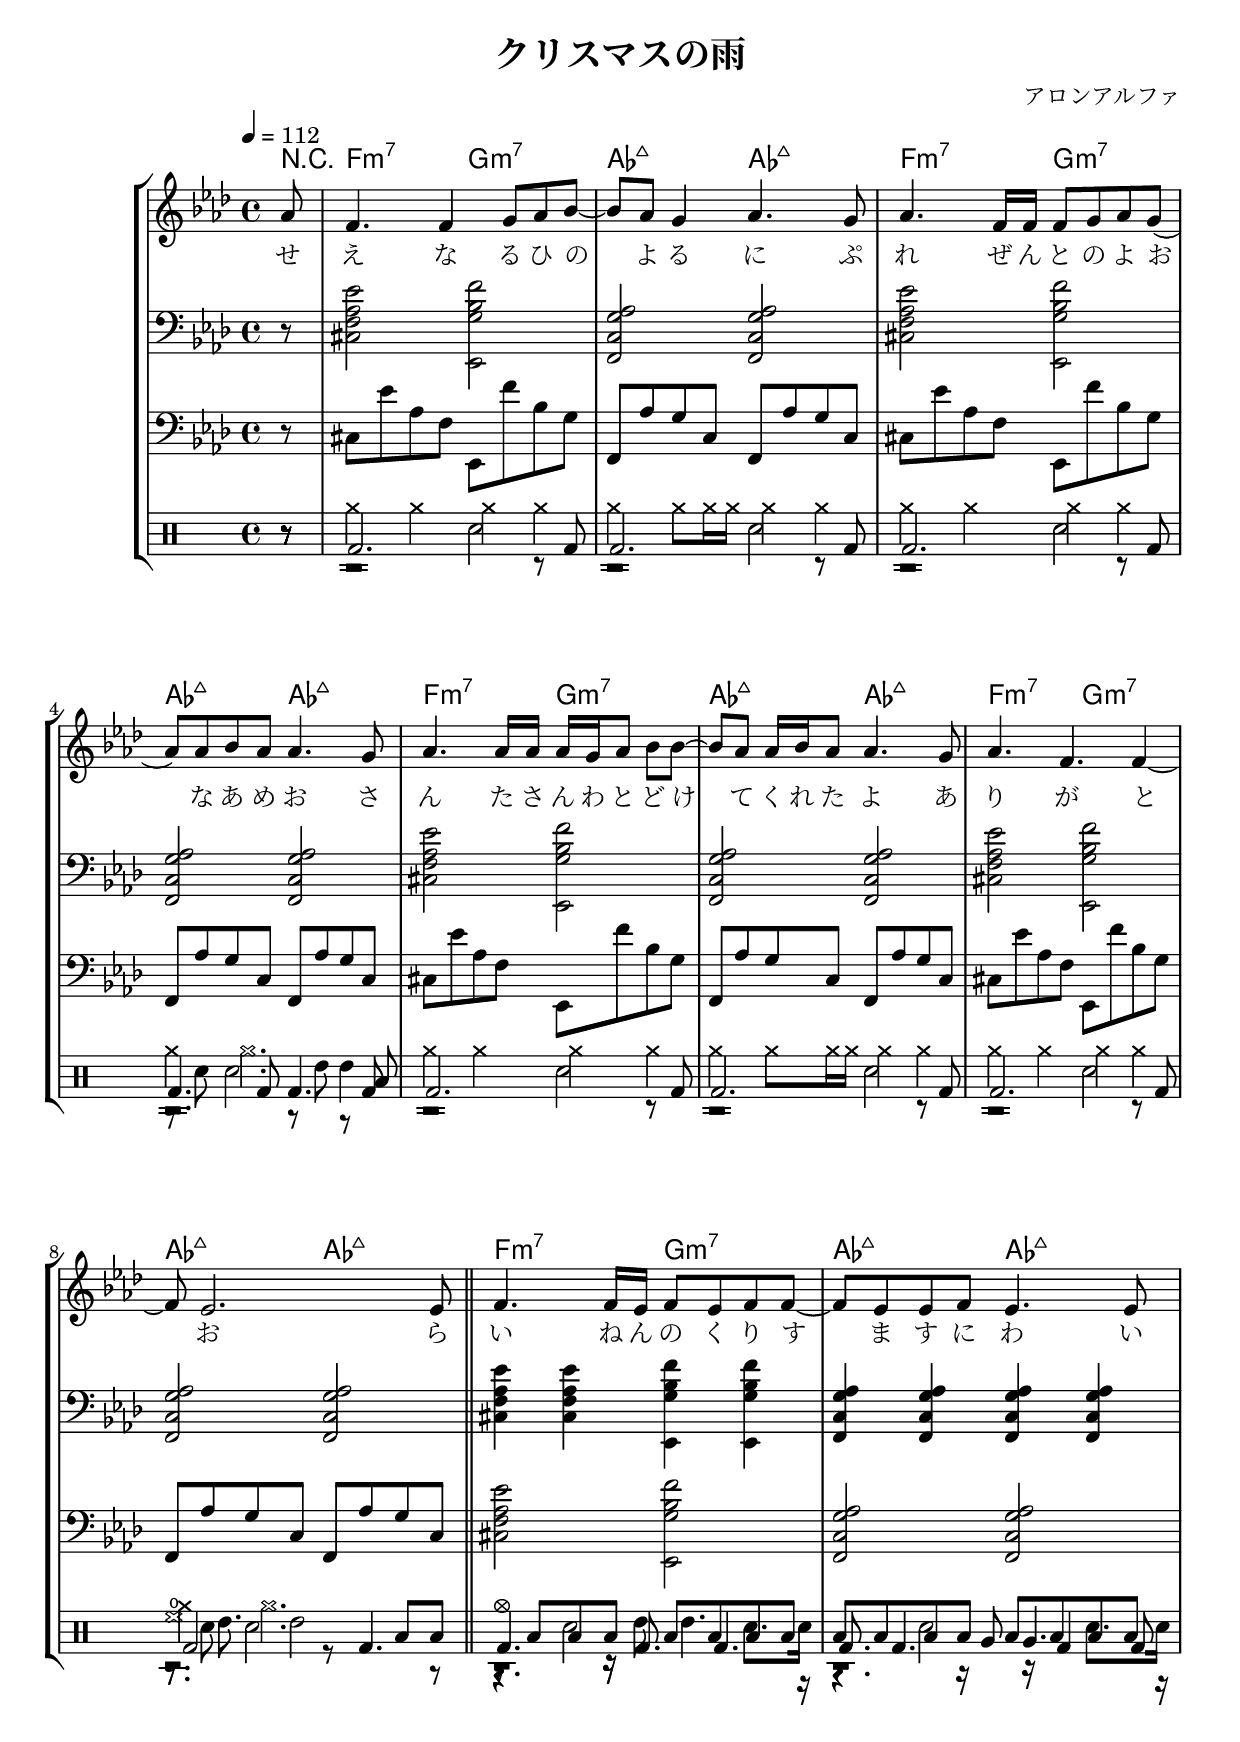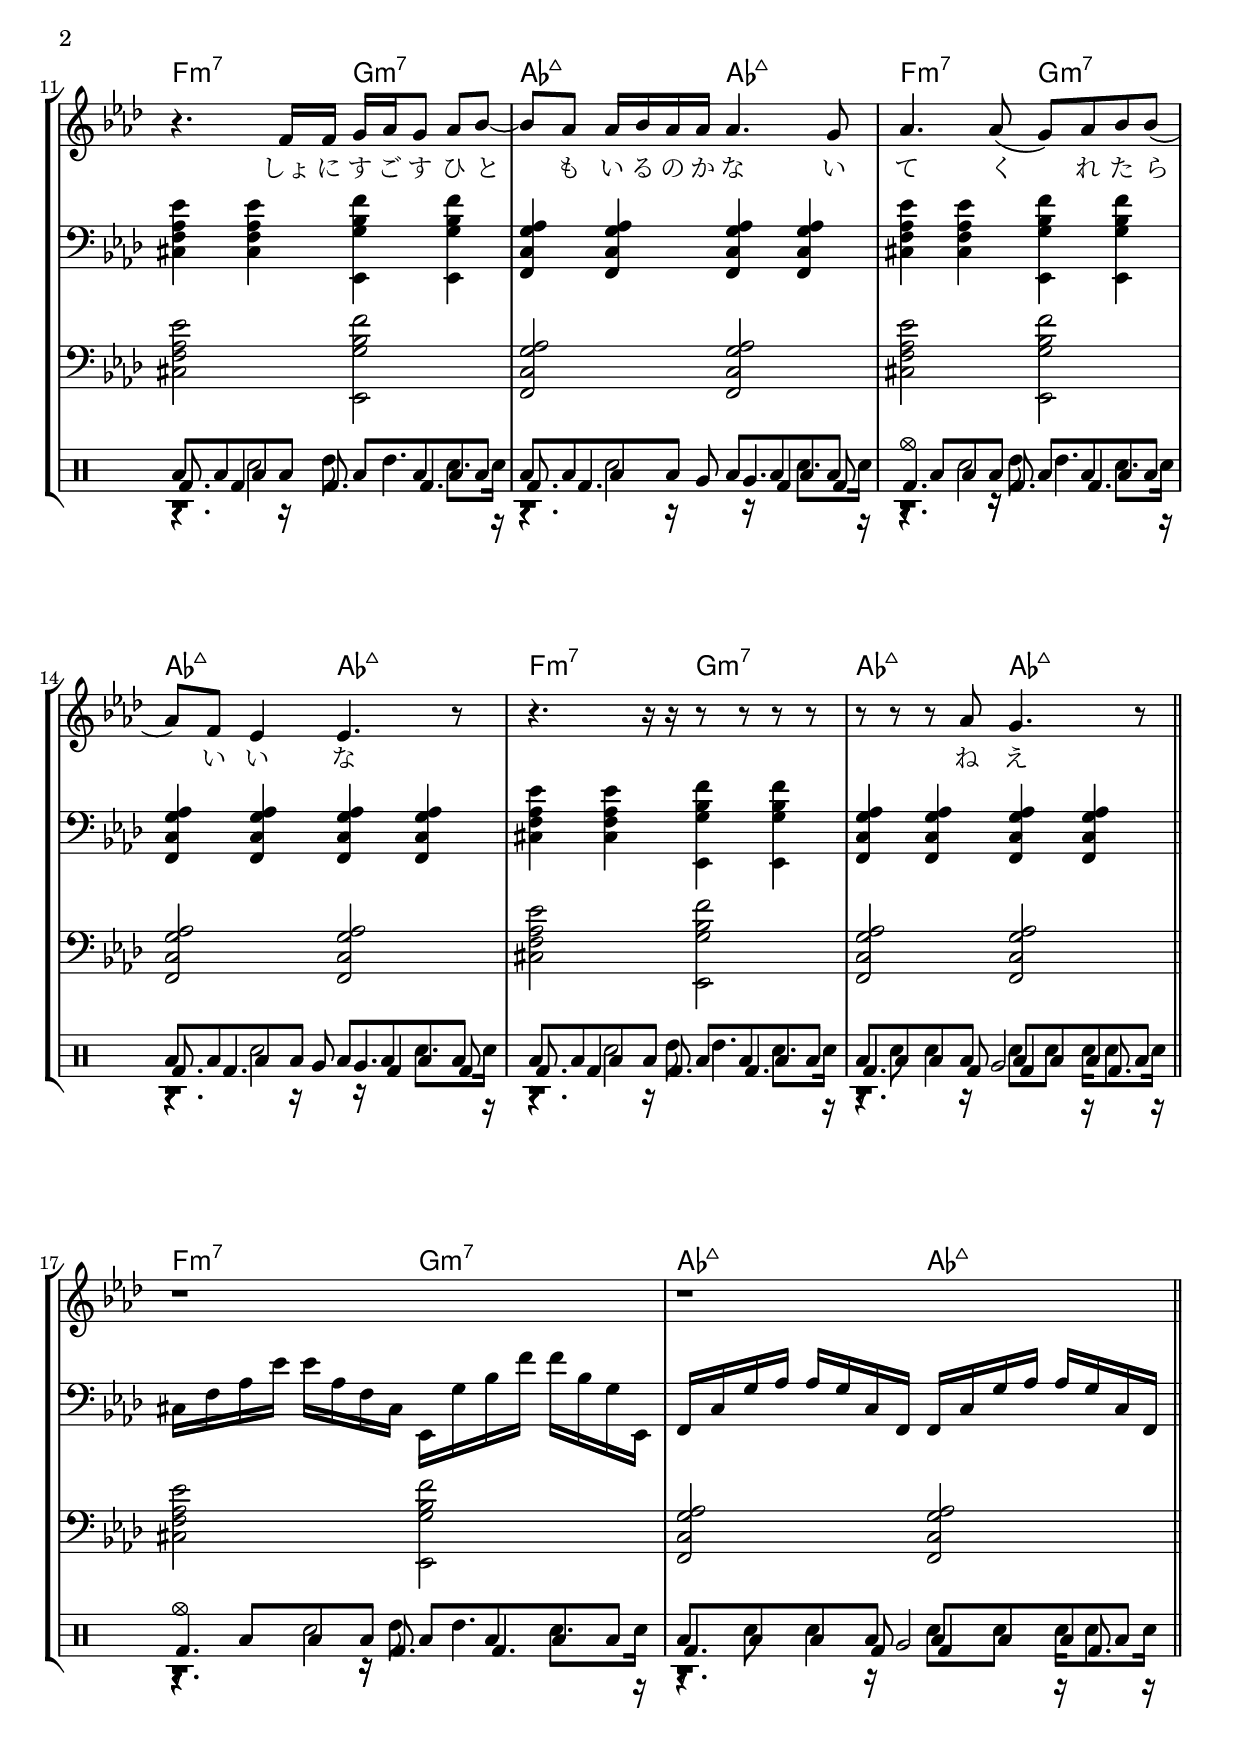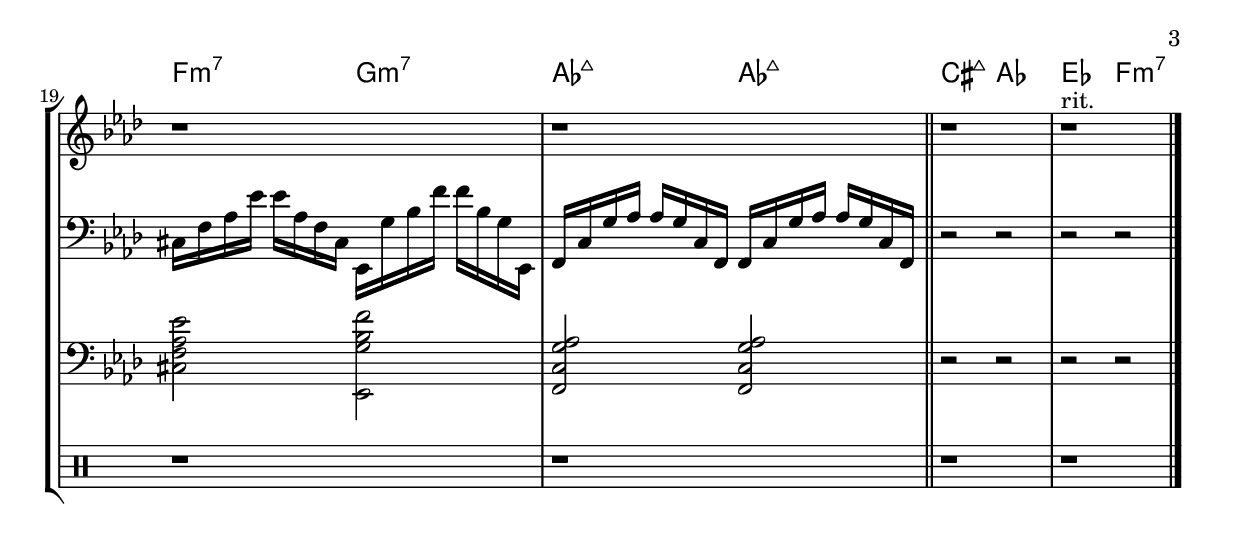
\version "2.12.1"

\header {
	title = \markup {クリスマスの雨}
	composer = \markup \center-column {アロンアルファ}
}

harmony = \chordmode {
		r8f2:min7 g:m7 as:maj7 as:maj7 f:min7 g:m7 as:maj7 as:maj7 f:min7 g:m7 as:maj7 as:maj7 f:min7 g:m7 as:maj7 as:maj7 

	f:min7 g:m7 as:maj7 as:maj7 f:min7 g:m7 as:maj7 as:maj7 f:min7 g:m7 as:maj7 as:maj7 f:min7 g:m7 as:maj7 as:maj7 

	f:min7 g:m7 as:maj7 as:maj7 

	f:min7 g:m7 as:maj7 as:maj7 

	cis:maj7 as es f:min7 
}

melody = {
	\set Staff.midiInstrument = #"fss0.35"
	\partial 8*1
		\key as \major
	\tempo 4 = 112
as'8 
	f'4.  f'4  g'8  as'8  bes'8~ 
	bes'8  as'8  g'4  as'4.  g'8 
	as'4.  f'16  f'16  f'8  g'8  as'8  g'8 
	(as'8)  as'8  bes'8  as'8  as'4.  g'8 
	as'4.  as'16  as'16  as'16  g'16  as'8  bes'8  bes'8~ 
	bes'8  as'8  as'16  bes'16  as'8  as'4.  g'8 
	as'4.  f'4.  f'4~ 
	f'8  es'2.  	\set Staff.midiInstrument = #"fss0.35"
	es'8 
	f'4.  f'16  es'16  f'8  es'8  f'8  f'8~ 
	f'8  es'8  es'8  f'8  es'4.  es'8 
	r4.  f'16  f'16  g'16  as'16  g'8  as'8  bes'8~ 
	bes'8  as'8  as'16  bes'16  as'16  as'16  as'4.  g'8 
	as'4.  as'8  (g'8)  as'8  bes'8  bes'8 
	(as'8)  f'8  es'4  es'4.  r8 
	r4.  r16  r16  r8  r8  r8  r8 
	r8  r8  r8  as'8  g'4.  	r8 	r1 | r1   
	r1 | r1   
	r1 | r1^"rit." \bar "|."
}

words = \lyricmode {
	せ  え  な  る  ひ  の  よ  る  に  ぷ  れ  ぜ  ん  と  の  よ  お  な  あ  め  お  さ  ん  た  さ  ん  わ  と  ど  け  て  く  れ  た  よ  あ  り  が  と  お  
	ら  い  ね  ん  の  く  り  す  ま  す  に  わ  い  しょ  に  す  ご  す  ひ  と  も  い  る  の  か  な  い  て  く  れ  た  ら  い  い  な  ね  え  
	
	
	
}

tempochange = {
	\tempo 4 = 112
	r1 | r1 | r1 | r1 | r1 | r1 | r1 | r1 \bar "||"
	\tempo 4 = 112
	r1 | r1 | r1 | r1 | r1 | r1 | r1 | r1 \bar "||"
	\tempo 4 = 112
	r1 | r1 \bar "||"
	\tempo 4 = 112
	r1 | r1 \bar "||"
	\tempo 4 = 112
	r1 | \tempo 4 = 84 r2 \tempo 4 = 74 r2 \bar "|."
}

mainacc = {
	\clef bass
	\set Staff.midiInstrument = #"Electric Piano 1"
	\key as \major
	\tempo 4 = 112
	\partial 8*1
	r8	<cis f as es'>2
	<es, g bes f'>2
	<f, c g as>2
	<f, c g as>2
	<cis f as es'>2
	<es, g bes f'>2
	<f, c g as>2
	<f, c g as>2
	<cis f as es'>2
	<es, g bes f'>2
	<f, c g as>2
	<f, c g as>2
	<cis f as es'>2
	<es, g bes f'>2
	<f, c g as>2
	<f, c g as>2
	\bar "||"

	\set Staff.midiInstrument = #"Electric Piano 1"
	<cis f as es'>4 <cis f as es'>4
	<es, g bes f'>4 <es, g bes f'>4
	<f, c g as>4 <f, c g as>4
	<f, c g as>4 <f, c g as>4
	<cis f as es'>4 <cis f as es'>4
	<es, g bes f'>4 <es, g bes f'>4
	<f, c g as>4 <f, c g as>4
	<f, c g as>4 <f, c g as>4
	<cis f as es'>4 <cis f as es'>4
	<es, g bes f'>4 <es, g bes f'>4
	<f, c g as>4 <f, c g as>4
	<f, c g as>4 <f, c g as>4
	<cis f as es'>4 <cis f as es'>4
	<es, g bes f'>4 <es, g bes f'>4
	<f, c g as>4 <f, c g as>4
	<f, c g as>4 <f, c g as>4
	\bar "||"

	\set Staff.midiInstrument = #"Electric Piano 1"
	cis16 f as es' es' as f cis
	es,16 g bes f' f' bes g es,
	f,16 c g as as g c f,
	f,16 c g as as g c f,
	\bar "||"

	\set Staff.midiInstrument = #"Electric Piano 1"
	cis16 f as es' es' as f cis
	es,16 g bes f' f' bes g es,
	f,16 c g as as g c f,
	f,16 c g as as g c f,
	\bar "||"

	\set Staff.midiInstrument = #"Acoustic grand"
	r2
	r2
	r2
	r2
	\bar "|."
}

subacc = {
	\clef bass
	\set Staff.midiInstrument = #"Electric Guitar (muted)"
	\key as \major
	\tempo 4 = 112
	\partial 8*1
	r8	cis8 es' as f
	es,8 f' bes g
	f,8 as g c
	f,8 as g c
	cis8 es' as f
	es,8 f' bes g
	f,8 as g c
	f,8 as g c
	cis8 es' as f
	es,8 f' bes g
	f,8 as g c
	f,8 as g c
	cis8 es' as f
	es,8 f' bes g
	f,8 as g c
	f,8 as g c
	\bar "||"

	\set Staff.midiInstrument = #"Tubular Bells"
	<cis f as es'>2
	<es, g bes f'>2
	<f, c g as>2
	<f, c g as>2
	<cis f as es'>2
	<es, g bes f'>2
	<f, c g as>2
	<f, c g as>2
	<cis f as es'>2
	<es, g bes f'>2
	<f, c g as>2
	<f, c g as>2
	<cis f as es'>2
	<es, g bes f'>2
	<f, c g as>2
	<f, c g as>2
	\bar "||"

	\set Staff.midiInstrument = #"Tubular Bells"
	<cis f as es'>2
	<es, g bes f'>2
	<f, c g as>2
	<f, c g as>2
	\bar "||"

	\set Staff.midiInstrument = #"Tubular Bells"
	<cis f as es'>2
	<es, g bes f'>2
	<f, c g as>2
	<f, c g as>2
	\bar "||"

	\set Staff.midiInstrument = #"Acoustic grand"
	r2
	r2
	r2
	r2
	\bar "|."
}

percA = {
	\drummode {
	\partial 8*1
	r8	cymr4 cymr4 cymr4 cymr4  |cymr4 cymr8 cymr16 cymr16 cymr4 cymr4  |cymr4 cymr4 cymr4 cymr4  |cymr4 cymr2.  |cymr4 cymr4 cymr4 cymr4  |cymr4 cymr8 cymr16 cymr16 cymr4 cymr4  |cymr4 cymr4 cymr4 cymr4  |cymr4 cymr2.  \bar "||"
	r4 sn2 sn8. sn16  |r4 sn2 sn8. sn16  |r4 sn2 sn8. sn16  |r4 sn2 sn8. sn16  |r4 sn2 sn8. sn16  |r4 sn2 sn8. sn16  |r4 sn2 sn8. sn16  |r8 sn8 sn4 sn8 sn8 sn16 sn8 sn16  \bar "||"
	r4 sn2 sn8. sn16  |r8 sn8 sn4 sn8 sn8 sn16 sn8 sn16  \bar "||"
	r1 |r1 \bar "||"
	r1 |r1 \bar "|."
	}
}

percB = {
	\drummode {
	\partial 8*1
	r8	r2 sn2  |r2 sn2  |r2 sn2  |r8 sn8 sn2.  |r2 sn2  |r2 sn2  |r2 sn2  |r8 sn8 sn2.  \bar "||"
	r4. r16 tommh8 tommh4. r16  |r1  |r4. r16 tommh8 tommh4. r16  |r1  |r4. r16 tommh8 tommh4. r16  |r1  |r4. r16 tommh8 tommh4. r16  |r1  \bar "||"
	r4. r16 tommh8 tommh4. r16  |r1  \bar "||"
	r1 |r1 \bar "||"
	r1 |r1 \bar "|."
	}
}

percC = {
	\drummode {
	\partial 8*1
	r8	bd2. r8 bd8  |bd2. r8 bd8  |bd2. r8 bd8  |bd4. bd8 bd4. bd8  |bd2. r8 bd8  |bd2. r8 bd8  |bd2. r8 bd8  |bd2 r8 bd4.  \bar "||"
	r8 toml8 toml8 toml8 toml8 toml8 toml8 toml8  |toml8 toml8 toml8 toml8 toml8 toml8 toml8 toml8  |toml8 toml8 toml8 toml8 toml8 toml8 toml8 toml8  |toml8 toml8 toml8 toml8 toml8 toml8 toml8 toml8  |r8 toml8 toml8 toml8 toml8 toml8 toml8 toml8  |toml8 toml8 toml8 toml8 toml8 toml8 toml8 toml8  |toml8 toml8 toml8 toml8 toml8 toml8 toml8 toml8  |toml8 toml8 toml8 toml8 toml8 toml8 toml8 toml8  \bar "||"
	r8 toml8 toml8 toml8 toml8 toml8 toml8 toml8  |toml8 toml8 toml8 toml8 toml8 toml8 toml8 toml8  \bar "||"
	r1 |r1 \bar "||"
	r1 |r1 \bar "|."
	}
}

percD = {
	\drummode {
	\partial 8*1
	r8	r1 |r1 |r1 |r2 r8 tommh8 tommh4  |r1 |r1 |r1 |r8. tommh8. tommh2 r8  \bar "||"
	r1  |r4. r16 tomfh8 tomfh4. r16  |r1  |r4. r16 tomfh8 tomfh4. r16  |r1  |r4. r16 tomfh8 tomfh4. r16  |r1  |r4. r16 tomfh2 r16  \bar "||"
	r1  |r4. r16 tomfh2 r16  \bar "||"
	r1 |r1 \bar "||"
	r1 |r1 \bar "|."
	}
}

percE = {
	\drummode {
	\partial 8*1
	r8	r1 |r1 |r1 |r2. r8 toml8  |r1 |r1 |r1 |r2. toml8 toml8  \bar "||"
	bd4. r16 bd8. bd4.  |bd8. bd4. r16 bd4 bd8  |bd8. bd4 bd8. bd4.  |bd8. bd4. r16 bd4 bd8  |bd4. r16 bd8. bd4.  |bd8. bd4. r16 bd4 bd8  |bd8. bd4 bd8. bd4.  |bd4. bd8 bd4 r16 bd8.  \bar "||"
	bd4. r16 bd8. bd4.  |bd4. bd8 bd4 r16 bd8.  \bar "||"
	r1 |r1 \bar "||"
	r1 |r1 \bar "|."
	}
}

percF = {
	\drummode {
	\partial 8*1
	r8	r1 |r1 |r1 |r1 |r1 |r1 |r1 |hho1  \bar "||"
	cymc1  |r1 |r1 |r1 |cymc1  |r1 |r1 |r1 \bar "||"
	cymc1  |r1 \bar "||"
	r1 | r1 \bar "||"
	r1 | r1 \bar "|."
	}
}

\score {
	<<
		\new StaffGroup <<
			\new ChordNames {\harmony}
			\new Voice = "melody" {\melody}
			\new Lyrics \lyricsto "melody" \words
			\new Staff = "mainacc" {\mainacc}
			\new Staff = "subacc" {\subacc}
			\new DrumStaff <<
				\new DrumVoice {\percA}
				\new DrumVoice {\percB}
				\new DrumVoice {\percC}
				\new DrumVoice {\percD}
				\new DrumVoice {\percE}
				\new DrumVoice {\percF}
			>>
		>>
	>>
	\layout { }
}
